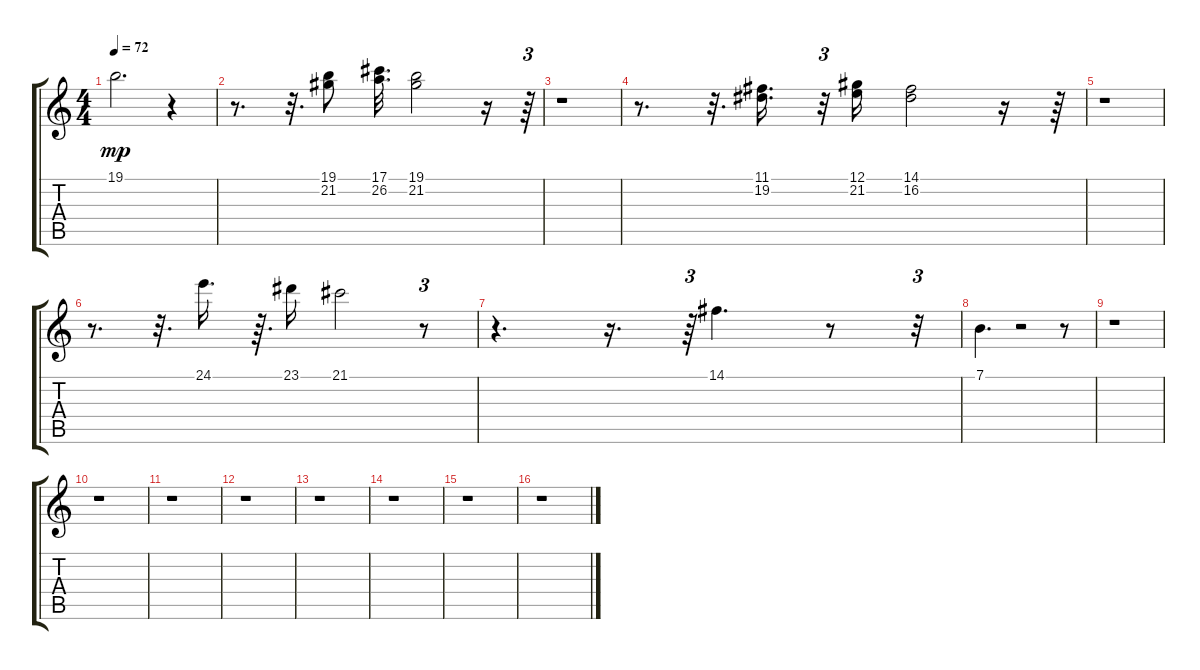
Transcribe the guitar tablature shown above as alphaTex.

\track "" {instrument stringensemble1}
\staff {score tabs}
\tuning (E4 B3 G3 D3 A2 E2) {hide}
\ts (4 4)
\tempo 72
\clef g2
\ks c
19.1.2{d dy mp} r.4 |
r.8{d} r.32{d} (19.1 21.2).8 (17.1 26.2).32{d} (19.1 21.2).2 r.16 r.64{tu (3 2)} |
r.1 |
r.8{d} r.32{d} (11.1 19.2).16{d} r.32{tu (3 2)} (12.1 21.2).16 (14.1 16.2).2 r.16 r.64 |
r.1 |
r.8{d} r.32{d} 24.1.16{d} r.64{d} 23.1.16 21.1.2 r.8{tu (3 2)} |
r.4{d} r.16{d} r.64{tu (3 2)} 14.1.4{d} r.8 r.32{tu (3 2)} |
7.1.4{d} r.2 r.8 |
r.1 |
r.1 |
r.1 |
r.1 |
r.1 |
r.1 |
r.1 |
r.1
